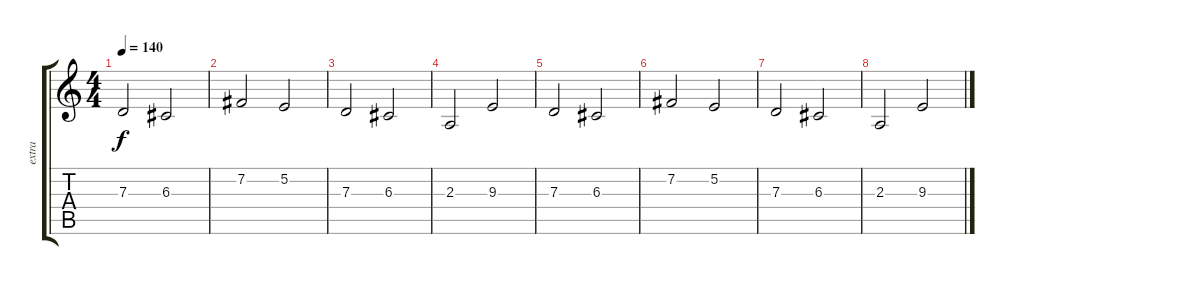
\track ("extra" "extra") {instrument electricgrandpiano}
\staff {score tabs}
\tuning (E4 B3 G3 D3 A2 E2) {hide}
\ts (4 4)
\tempo 140
\clef g2
\ks c
7.3.2{dy f volume 8 instrument cello} 6.3.2 |
7.2.2 5.2.2 |
7.3.2 6.3.2 |
2.3.2 9.3.2 |
7.3.2 6.3.2 |
7.2.2 5.2.2 |
7.3.2 6.3.2 |
2.3.2 9.3.2
